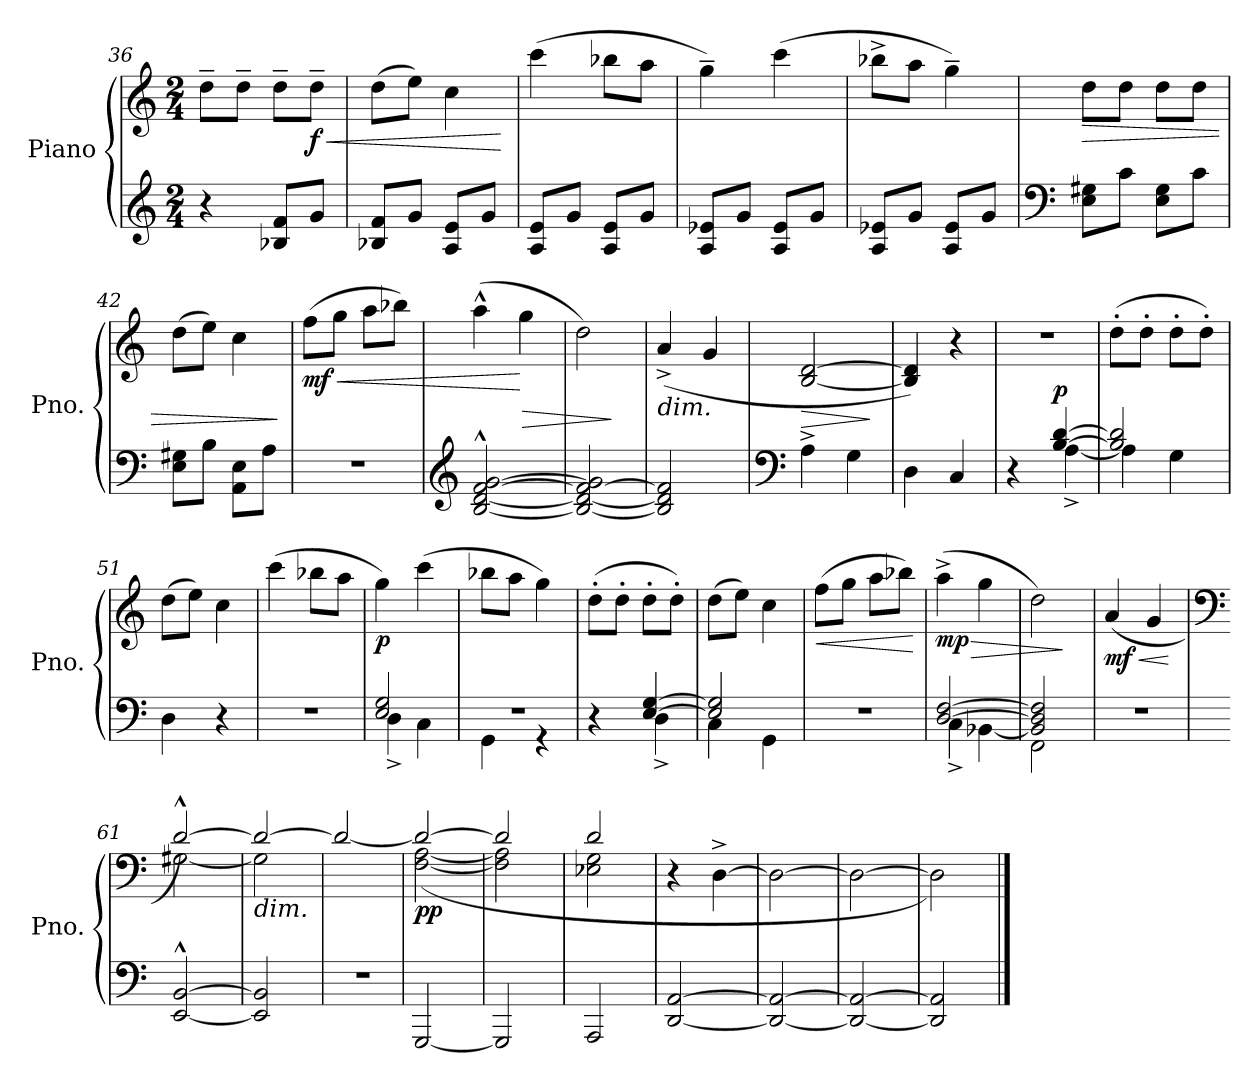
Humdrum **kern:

**kern	**kern	**dynam
*part1	*part1	*part1
*staff2	*staff1	*staff1/2
*I"Piano	*	*
*I'Pno.	*	*
*clefG2	*clefG2	*
*k[]	*k[]	*
*M2/4	*M2/4	*
=36	=36	=36
4r	8dd~\L	.
.	8dd~\J	.
8B-X/ 8f/L	8dd~\L	.
!	!	!LO:HP:b
!	!	!LO:DY:n=1:b
8g/J	8dd~\J	< f
=37	=37	=37
8B-X/ 8f/L	(>8dd\L	.
8g/J	8ee\J)	.
8A/ 8e/L	4cc\	.
8g/J	.	.
.	.	[
!!LO:LB:g=z
=38	=38	=38
8A/ 8e/L	(>4ccc\	.
8g/J	.	.
8A/ 8e/L	8bb-X\L	.
8g/J	8aa\J	.
=39	=39	=39
8A/ 8e-X/L	4gg~\)	.
8g/J	.	.
8A/ 8e-/L	(>4ccc\	.
8g/J	.	.
=40	=40	=40
8A/ 8e-X/L	8bb-X^\L	.
8g/J	8aa\J	.
8A/ 8e-/L	4gg~\)	.
8g/J	.	.
=41	=41	=41
*clefF4	*	*
!	!	!LO:HP:b
8E\ 8G#X\L	8dd\L	>
8c\J	8dd\J	.
8E\ 8G#\L	8dd\L	.
8c\J	8dd\J	.
=42	=42	=42
8E\ 8G#X\L	(>8dd\L	.
8B\J	8ee\J)	.
8AA\ 8E\L	4cc\	.
8A\J	.	.
.	.	]
=43	=43	=43
!	!	!LO:HP:b
!	!	!LO:DY:n=1:b
2r	(>8ff\L	< mf
.	8gg\J	.
.	8aa\L	.
.	8bb-X\J)	.
=44	=44	=44
*clefG2	*	*
[2B/^^ [2d/^^ [2f/^^ [2g/^^	(>4aa^^\	.
!	!	!LO:HP:n=1:b
.	4gg\	[ >
=45	=45	=45
2B/_ 2d/_ 2f/_ 2g/]	2dd\)	.
.	.	]
=46	=46	=46
!	!LO:TX:b:i:t=dim.	!
2B/] 2d/] 2f/]	(>4a^/	.
.	4g/	.
!!LO:PB:g=z
=47	=47	=47
*clefF4	*	*
!	!	!LO:HP:b
4A^\	[2B/ [2d/	>
4G\	.	.
.	.	]
=48	=48	=48
4D\	4B/] 4d/])	.
4C/	4r	.
=49	=49	=49
*^	*	*
4r	4ryy	2r	.
!	!	!	!LO:DY:a=2
[4B/ [4d/	[4A^\	.	p
=50	=50	=50	=50
2B/] 2d/]	4A\]	(>8dd'\L	.
.	.	8dd'\J	.
.	4G\	8dd'\L	.
.	.	8dd'\J)	.
*v	*v	*	*
=51	=51	=51
4D\	(>8dd\L	.
.	8ee\J)	.
4r	4cc\	.
=52	=52	=52
2r	(>4ccc\	.
.	8bb-X\L	.
.	8aa\J	.
=53	=53	=53
*^	*	*
!	!	!	!LO:DY:b
2E/ 2G/	4D^\	4gg\)	p
.	4C\	(>4ccc\	.
=54	=54	=54	=54
2r	4GG\	8bb-X\L	.
.	.	8aa\J	.
.	4r	4gg\)	.
=55	=55	=55	=55
4r	4ryy	(>8dd'\L	.
.	.	8dd'\J	.
[4E/ [4G/	4D^\	8dd'\L	.
.	.	8dd'\J)	.
=56	=56	=56	=56
2E/] 2G/]	4C\	(>8dd\L	.
.	.	8ee\J)	.
.	4GG\	4cc\	.
!!LO:LB:g=z
=57	=57	=57	=57
!	!	!	!LO:HP:b
*v	*v	*	*
2r	(>8ff\L	<
.	8gg\J	.
.	8aa\L	.
.	8bb-X\J)	.
.	.	[
=58	=58	=58
*^	*	*
!	!	!	!LO:HP:b
!	!	!	!LO:DY:n=1:b
[2D/ [2F/	4C^\	(>4aa^\	> mp
.	[4BB-X\	4gg\	.
=59	=59	=59	=59
2BB-/] 2D/] 2F/]	2FF\	2dd\)	.
*v	*v	*	*
.	.	]
=60	=60	=60
!	!	!LO:HP:b
!	!	!LO:DY:n=1:b
2r	(>4a/	< mf
.	4g/	.
.	.	[
=61	=61	=61
*	*clefF4	*
*	*^	*
[2EE/^^ [2BB/^^	[2d^^/)	[2G#X\	.
=62	=62	=62	=62
!	!LO:TX:b:i:t=dim.	!	!
2EE/] 2BB/]	2d/_	2G#\]	.
*	*v	*v	*
=63	=63	=63
2r	2d/_	.
=64	=64	=64
*	*^	*
!	!	!	!LO:DY:b
[2GGG/	2d/_	(<[2F\ [2A\	pp
=65	=65	=65	=65
2GGG/]	2d/]	2F\] 2A\]	.
=66	=66	=66	=66
2AAA/	2d/	2E-X\ 2G\	.
*	*v	*v	*
=67	=67	=67
[2DD/ [2AA/	4r	.
.	[4D^\	.
=68	=68	=68
2DD/_ 2AA/_	2D\_	.
=69	=69	=69
2DD/_ 2AA/_	2D\_	.
=70	=70	=70
2DD/] 2AA/]	2D\])	.
==	==	==
*-	*-	*-
